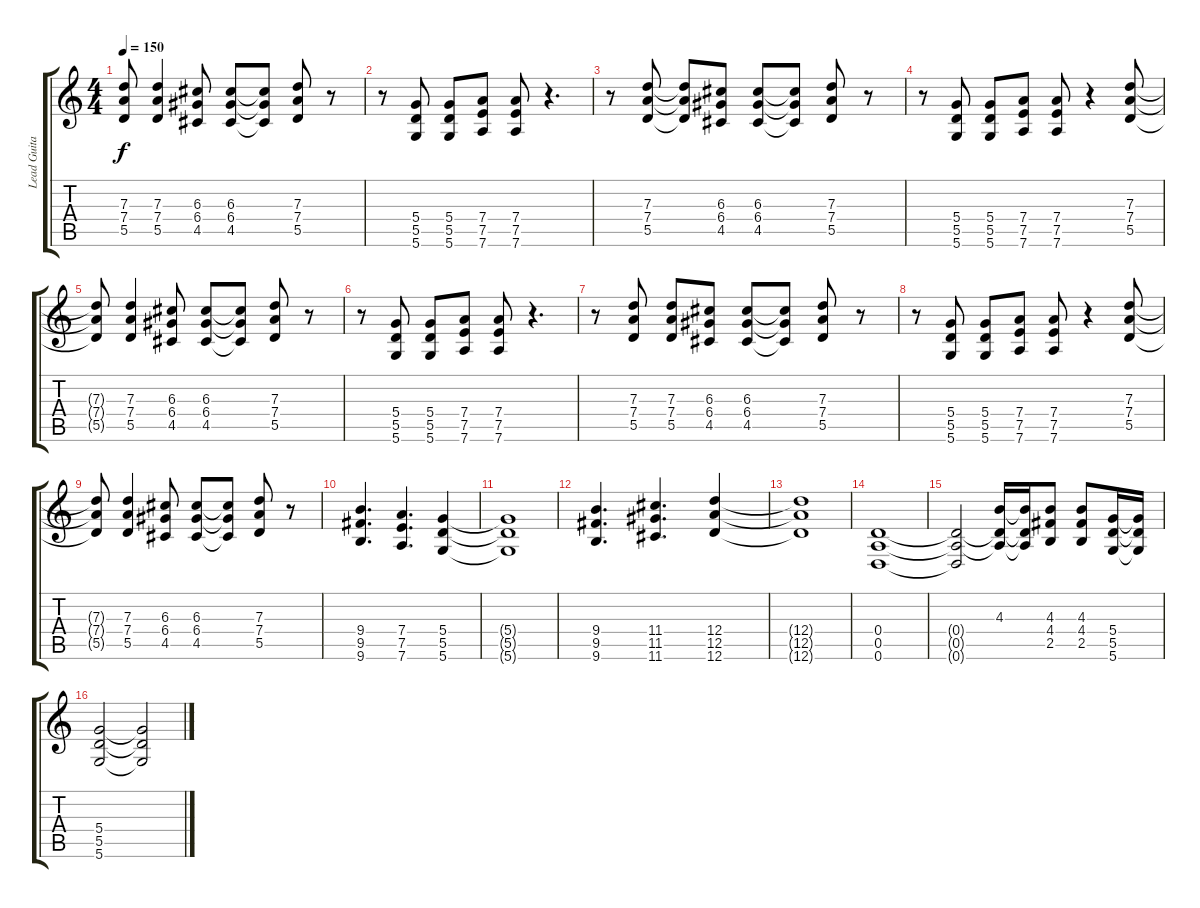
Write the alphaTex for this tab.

\track ("Lead Guitar" "Lead Guita") {instrument overdrivenguitar}
\staff {score tabs}
\tuning (E4 B3 G3 D3 A2 D2) {hide}
\ts (4 4)
\tempo 150
\clef g2
\ks c
(7.3{t} 7.4{t} 5.5{t}).8{dy f} (7.3 7.4 5.5).4 (6.3 6.4 4.5).8 (6.3 6.4 4.5).8 (6.3{t} 6.4{t} 4.5{t}).8 (7.3 7.4 5.5).8 r.8 |
r.8 (5.4 5.5 5.6).8 (5.4 5.5 5.6).8 (7.4 7.5 7.6).8 (7.4 7.5 7.6).8 r.4{d} |
r.8 (7.3 7.4 5.5).8 (7.3{t} 7.4{t} 5.5{t}).8 (6.3 6.4 4.5).8 (6.3 6.4 4.5).8 (6.3{t} 6.4{t} 4.5{t}).8 (7.3 7.4 5.5).8 r.8 |
r.8 (5.4 5.5 5.6).8 (5.4 5.5 5.6).8 (7.4 7.5 7.6).8 (7.4 7.5 7.6).8 r.4 (7.3 7.4 5.5).8 |
(7.3{t} 7.4{t} 5.5{t}).8 (7.3 7.4 5.5).4 (6.3 6.4 4.5).8 (6.3 6.4 4.5).8 (6.3{t} 6.4{t} 4.5{t}).8 (7.3 7.4 5.5).8 r.8 |
r.8 (5.4 5.5 5.6).8 (5.4 5.5 5.6).8 (7.4 7.5 7.6).8 (7.4 7.5 7.6).8 r.4{d} |
r.8 (7.3 7.4 5.5).8 (7.3 7.4 5.5).8 (6.3 6.4 4.5).8 (6.3 6.4 4.5).8 (6.3{t} 6.4{t} 4.5{t}).8 (7.3 7.4 5.5).8 r.8 |
r.8 (5.4 5.5 5.6).8 (5.4 5.5 5.6).8 (7.4 7.5 7.6).8 (7.4 7.5 7.6).8 r.4 (7.3 7.4 5.5).8 |
(7.3{t} 7.4{t} 5.5{t}).8 (7.3 7.4 5.5).4 (6.3 6.4 4.5).8 (6.3 6.4 4.5).8 (6.3{t} 6.4{t} 4.5{t}).8 (7.3 7.4 5.5).8 r.8 |
(9.4 9.5 9.6).4{d} (7.4 7.5 7.6).4{d} (5.4 5.5 5.6).4 |
(5.4{t} 5.5{t} 5.6{t}).1 |
(9.4 9.5 9.6).4{d} (11.4 11.5 11.6).4{d} (12.4 12.5 12.6).4 |
(12.4{t} 12.5{t} 12.6{t}).1 |
(0.4 0.5 0.6).1 |
(0.4{t} 0.5{t} 0.6{t}).2 (4.3 0.4{t} 0.5{t}).16 (4.3{t} 0.4{t} 0.5{t}).16 (4.3 4.4 2.5).8 (4.3 4.4 2.5).8 (5.4 5.5 5.6).16 (5.4{t} 5.5{t} 5.6{t}).16 |
(5.4 5.5 5.6).2 (5.4{t} 5.5{t} 5.6{t}).2
